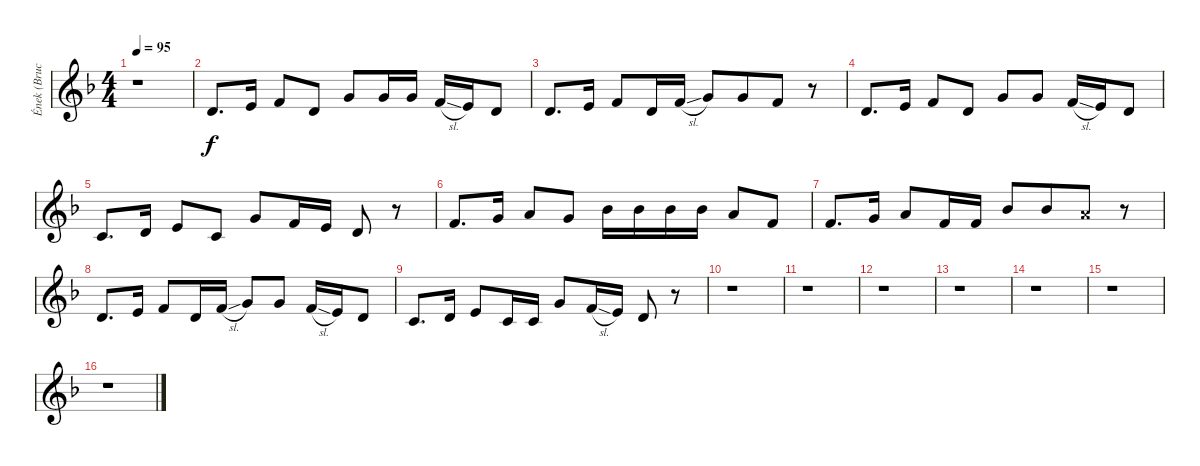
\track ("Ének (Bruce Dickinson)" "Ének (Bruc") {instrument baritonesax}
\staff {score}
\tuning (E4 B3 G3 D3 A2 E2) {hide}
\ts (4 4)
\tempo 95
\clef g2
\ks f
r.1{dy f} |
3.2.8{d} 0.1.16 1.1.8 3.2.8 3.1.8 3.1.16 3.1.16 1.1{sl}.16 0.1.16 3.2.8 |
3.2.8{d} 0.1.16 1.1.8 3.2.16 1.1{sl}.16 3.1.8 3.1.8{beam merge} 1.1.8 r.8 |
3.2.8{d} 0.1.16 1.1.8 3.2.8 3.1.8 3.1.8 1.1{sl}.16 0.1.16 3.2.8 |
1.2.8{d} 3.2.16 0.1.8 1.2.8 3.1.8 1.1.16 0.1.16 3.2.8 r.8 |
1.1.8{d} 3.1.16 5.1.8 3.1.8 6.1.16 6.1.16 6.1.16 6.1.16 5.1.8 1.1.8 |
1.1.8{d} 3.1.16 5.1.8 1.1.16 1.1.16 6.1.8 6.1.8{beam merge} 5.1{x}.8 r.8 |
3.2.8{d} 0.1.16 1.1.8 3.2.16 1.1{sl}.16 3.1.8 3.1.8 1.1{sl}.16 0.1.16 3.2.8 |
1.2.8{d} 3.2.16 0.1.8 1.2.16 1.2.16 3.1.8 1.1{sl}.16 0.1.16 3.2.8 r.8 |
r.1 |
r.1 |
r.1 |
r.1 |
r.1 |
r.1 |
r.1
